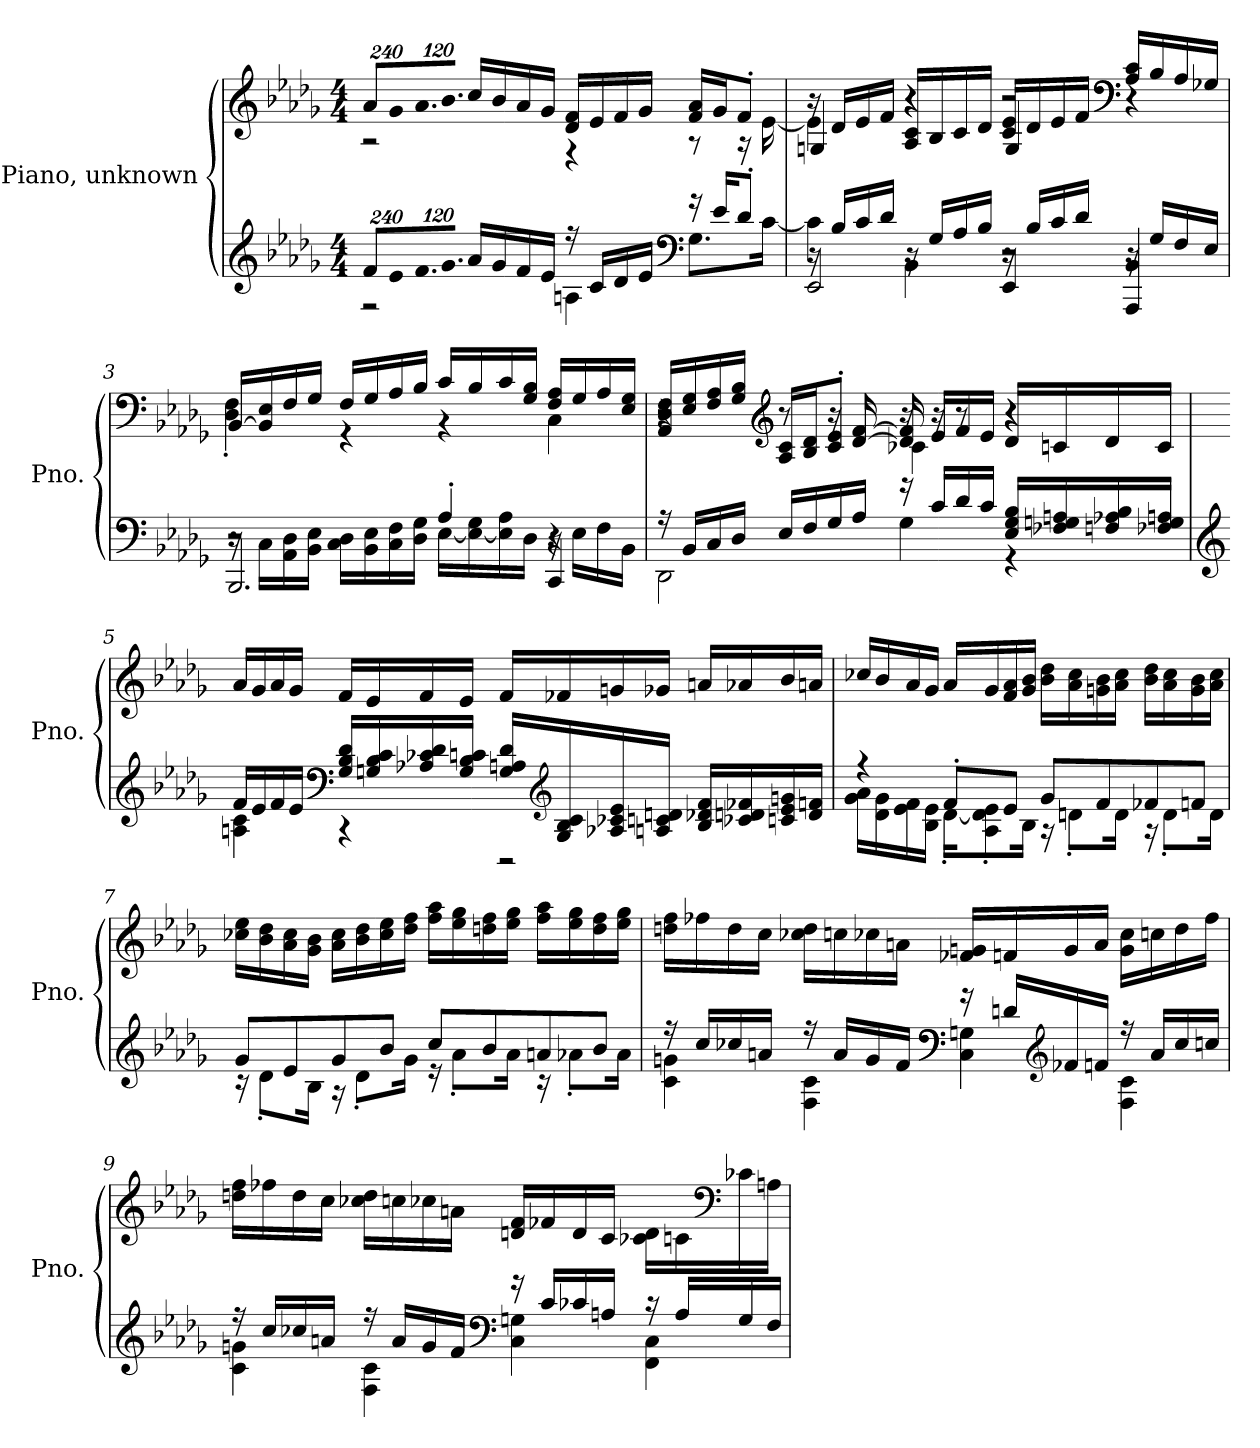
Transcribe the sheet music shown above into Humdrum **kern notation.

**kern	**kern
*part1	*part1
*staff2	*staff1
*I"Piano, unknown	*
*I'Pno.	*
*clefG2	*clefG2
*k[b-e-a-d-g-]	*k[b-e-a-d-g-]
*M4/4	*M4/4
*MM120	*MM120
*Xbrackettup	*
=1	=1
!LO:N:vis=16	!
*^	*
*	*	*Xbrackettup
!	!	!LO:N:vis=16
*	*	*^
1920%137f/LL	2r	1920%137a-/LL	2r
!LO:N:vis=16	!	!LO:N:vis=16	!
1920%137e-/	.	1920%137g-/	.
!LO:N:vis=32.	!	!LO:N:vis=32.	!
1920%103f/L	.	1920%103a-/L	.
!LO:N:vis=32.	!	!LO:N:vis=32.	!
1920%103g-/JJJ	.	1920%103b-/JJJ	.
16a-/LL	.	16cc/LL	.
16g-/	.	16b-/	.
16f/	.	16a-/	.
16e-/JJ	.	16g-/JJ	.
16r	4An\	16d-/ 16f/LL	4r
16c/LL	.	16e-/	.
16d-/	.	16f/	.
16e-/JJ	.	16g-/JJ	.
*clefF4	*	*	*
16r	8.G-\L	16f/ 16a-/LL	8r
16e-/KL	.	16g-/J	.
8d-'/J	.	8f'/J	16r
.	[16c\Jk	.	[16e-\
=2	=2	=2	=2
*	*^	*	*^
16r	4c\]	2EE-/	16r	4e-\]	4Gn/
16B-/LL	.	.	16d-/LL	.	.
16c/	.	.	16e-/	.	.
16d-/JJ	.	.	16f/JJ	.	.
16r	4BB-\	.	16A-/ 16c/LL	4r	4r
16G-/LL	.	.	16B-/	.	.
16A-/	.	.	16c/	.	.
16B-/JJ	.	.	16d-/JJ	.	.
16r	2r	4EE-/	16c/ 16e-/LL	2r	4G/
16B-/LL	.	.	16d-/	.	.
16c/	.	.	16e-/	.	.
16d-/JJ	.	.	16f/JJ	.	.
*	*	*	*clefF4	*	*
16r	.	4AAA-/ 4BB-/	16A-/ 16c/LL	.	4r
16G-/LL	.	.	16B-/	.	.
16F/	.	.	16A-/	.	.
16E-/JJ	.	.	16G-X/JJ	.	.
*	*	*	*	*v	*v
!!LO:LB:g=z
=3	=3	=3	=3	=3
2r	16r	2.BBB-/	[16BB-/LL	4D-\' 4F\'
.	16C\LL	.	16BB-/] 16E-/	.
.	16AA-\ 16D-\	.	16F/	.
.	16BB-\ 16E-\JJ	.	16G-/JJ	.
.	16C\ 16D-\LL	.	16F/LL	4r
.	16BB-\ 16E-\	.	16G-/	.
.	16C\ 16F\	.	16A-/	.
.	16D-\ 16G-\JJ	.	16B-/JJ	.
4A-'/	[16E-\LL	.	16c/LL	4r
.	16E-\_ 16G-\	.	16B-/	.
.	16E-\] 16A-\	.	16c/	.
.	16D-\JJ	.	16G-/ 16B-/JJ	.
4r	16r	4CC/	16F/ 16A-/LL	4C\
.	16E-\LL	.	16G-/	.
.	16F\	.	16A-/	.
.	16BB-\JJ	.	16E-/ 16G-/JJ	.
*	*v	*v	*	*
!!LO:LB:g=z
=4	=4	=4	=4
*	*	*	*^
16r	2DD-\	4r	2r	16AA-/ 16D-/ 16F/LL
16BB-/LL	.	.	.	16E-/ 16G-/
16C/	.	.	.	16F/ 16A-/
16D-/JJ	.	.	.	16G-/ 16B-/JJ
*	*	*clefG2	*	*
16E-/LL	.	8r	.	16A-/ 16c/LL
16F/	.	.	.	16B-/ 16d-/J
16G-/	.	16r	.	8c/' 8e-/'J
16A-/JJ	.	[16d-/ [16f/	.	.
16r	4G-\	16d-/] 16f/]	4c-X\	16r
16c/LL	.	16r	.	16e-/LL
16d-/	.	8r	.	16f/
16c/JJ	.	.	.	16e-/JJ
16E-/ 16G-/ 16B-/LL	4r	4r	4r	16d-/LL
16F-X/ 16Gn/ 16An/	.	.	.	16cn/
16Fn/ 16A-X/ 16B-/	.	.	.	16d-/
16F-X/ 16G/ 16An/JJ	.	.	.	16c/JJ
*	*	*v	*v	*v
!!LO:LB:g=z
=5	=5	=5
*clefG2	*	*
16f/LL	4An\ 4c\	16a-/LL
16e-/	.	16g-/
16f/	.	16a-/
16e-/JJ	.	16g-/JJ
*clefF4	*	*
16G-/ 16B-/ 16d-/LL	4r	16f/LL
16Gn/ 16B-/ 16c/	.	16e-/
16A-X/ 16c-X/ 16d-/	.	16f/
16G/ 16B-/ 16cn/JJ	.	16e-/JJ
16G/ 16An/ 16d-/LL	2r	16f/LL
*clefG2	*	*
16G/ 16B-/ 16c/	.	16f-X/
16A-X/ 16c-X/ 16e-/	.	16gn/
16An/ 16cn/ 16dn/JJ	.	16g-X/JJ
16B-/ 16d-X/ 16f/LL	.	16an/LL
16c-X/ 16dn/ 16f-X/	.	16a-X/
16cn/ 16e-/ 16gn/	.	16b-/
16d/ 16fn/JJ	.	16an/JJ
!!LO:LB:g=z
=6	=6	=6
4r	16g-\ 16a-\LL	16cc-X/LL
.	16d-\ 16g-\	16b-/
.	16e-\ 16f\	16a-/
.	16B-\ 16e-\JJ	16g-/JJ
8f'/L	[16d-'\KL	16a-/LL
.	8A-\' 8d-\]' 8e-\'	16g-/
8e-/J	.	16f/ 16a-/
.	16B-\Jk	16g-/ 16b-/JJ
8g-/L	16r	16b-\ 16dd-\LL
.	8dn'\L	16a-\ 16cc-\
8f/	.	16gn\ 16b-\
.	16d\Jk	16a-\ 16cc-\JJ
8f-X/	16r	16b-\ 16dd-\LL
.	8d'\L	16a-\ 16cc-\
8fn/J	.	16g\ 16b-\
.	16d\Jk	16a-\ 16cc-\JJ
=7	=7	=7
8g-/L	16r	16cc-X\ 16ee-\LL
.	8d-'\L	16b-\ 16dd-\
8e-/	.	16a-\ 16cc-\
.	16B-\Jk	16g-\ 16b-\JJ
8g-/	16r	16a-\ 16cc-\LL
.	8d-'\L	16b-\ 16dd-\
8b-/J	.	16cc-\ 16ee-\
.	16g-\Jk	16dd-\ 16ff\JJ
8cc/L	16r	16ff\ 16aa-\LL
.	8a-'\L	16ee-\ 16gg-\
8b-/	.	16ddn\ 16ff\
.	16a-\Jk	16ee-\ 16gg-\JJ
8an/	16r	16ff\ 16aa-\LL
.	8a-X'\L	16ee-\ 16gg-\
8b-/J	.	16dd\ 16ff\
.	16a-\Jk	16ee-\ 16gg-\JJ
!!LO:LB:g=z
=8	=8	=8
16r	4c\ 4gn\	16ddn\ 16ff\LL
16cc/LL	.	16ff-X\
16cc-X/	.	16dd\
16an/JJ	.	16cc\JJ
16r	4F\ 4c\	16cc-X\ 16dd\LL
16a/LL	.	16ccn\
16g/	.	16cc-X\
16f/JJ	.	16an\JJ
*clefF4	*	*
16r	4C\ 4Gn\	16f-X/ 16gn/LL
16dn/LL	.	16fn/
*clefG2	*	*
16f-X/	.	16g/
16fn/JJ	.	16a/JJ
16r	4F\ 4c\	16g\ 16cc-\LL
16a/LL	.	16ccn\
16cc-/	.	16dd\
16ccn/JJ	.	16ff-\JJ
!!LO:PB:g=z
=9	=9	=9
16r	4c\ 4gn\	16ddn\ 16ff\LL
16cc/LL	.	16ff-X\
16cc-X/	.	16dd\
16an/JJ	.	16cc\JJ
16r	4F\ 4c\	16cc-X\ 16dd\LL
16a/LL	.	16ccn\
16g/	.	16cc-X\
16f/JJ	.	16an\JJ
*clefF4	*	*
16r	4C\ 4Gn\	16dn/ 16f/LL
16c/LL	.	16f-X/
16c-X/	.	16d/
16An/JJ	.	16c/JJ
16r	4FF\ 4C\	16c-X\ 16d\LL
16A/LL	.	16cn\
*	*	*clefF4
16G/	.	16c-X\
16F/JJ	.	16An\JJ
*v	*v	*
=	=
*-	*-
